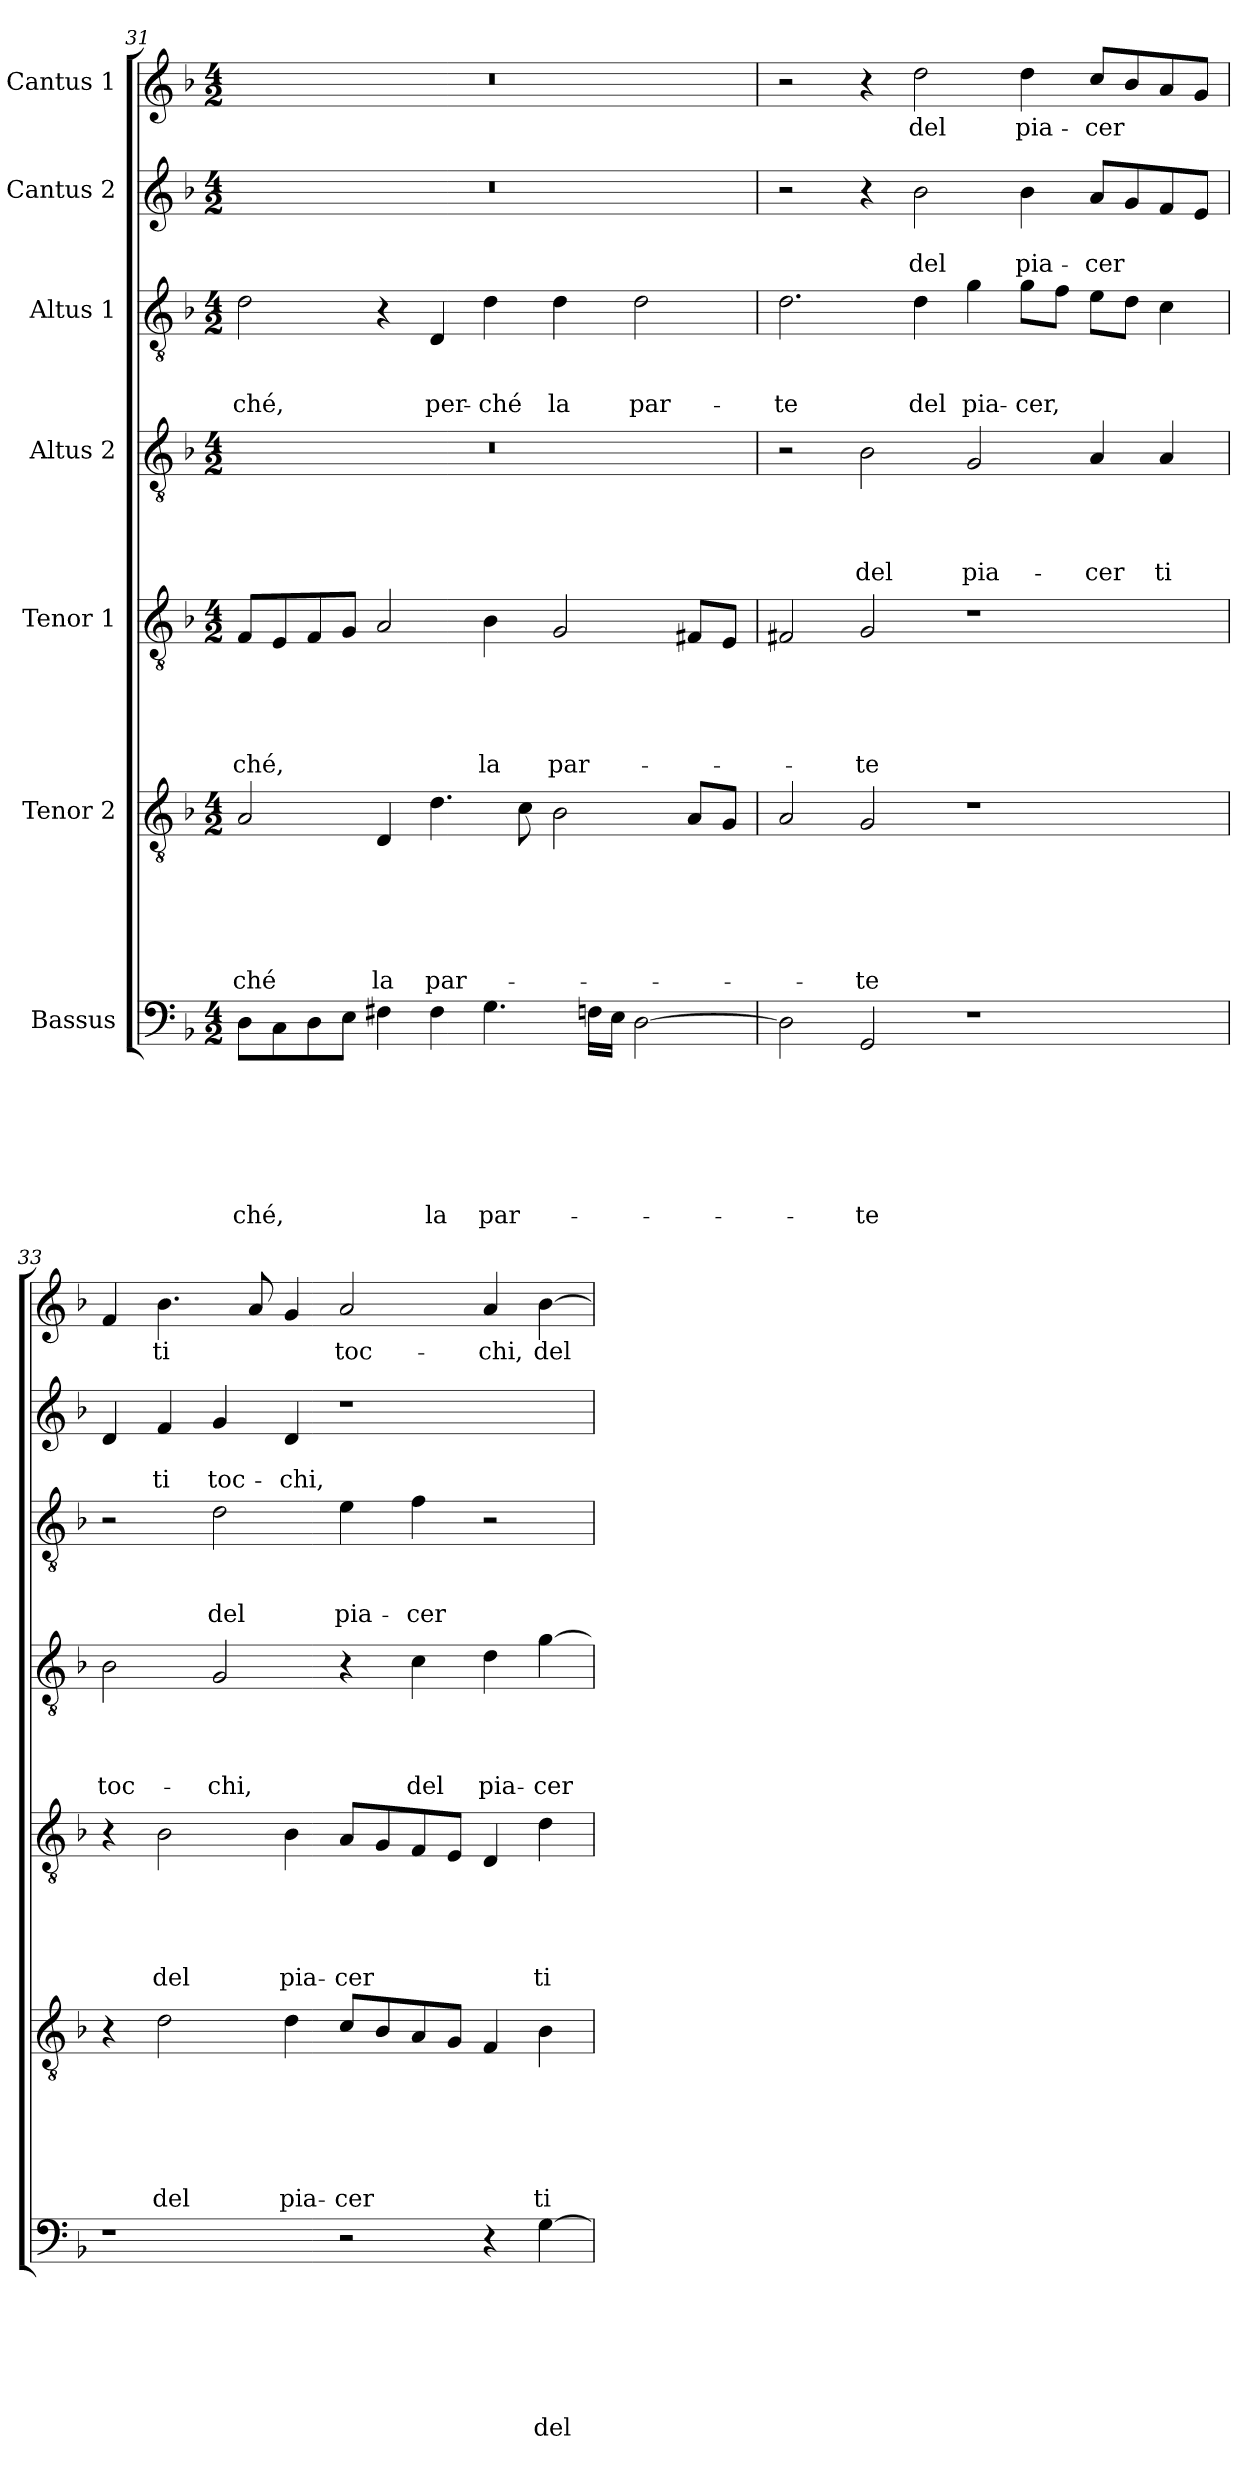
**kern	**text	**text	**text	**text	**text	**text	**text	**kern	**text	**text	**text	**text	**text	**text	**kern	**text	**text	**text	**text	**text	**kern	**text	**text	**text	**text	**kern	**text	**text	**text	**kern	**text	**text	**kern	**text
*part7	*part7	*part7	*part7	*part7	*part7	*part7	*part7	*part6	*part6	*part6	*part6	*part6	*part6	*part6	*part5	*part5	*part5	*part5	*part5	*part5	*part4	*part4	*part4	*part4	*part4	*part3	*part3	*part3	*part3	*part2	*part2	*part2	*part1	*part1
*staff7	*staff7	*staff7	*staff7	*staff7	*staff7	*staff7	*staff7	*staff6	*staff6	*staff6	*staff6	*staff6	*staff6	*staff6	*staff5	*staff5	*staff5	*staff5	*staff5	*staff5	*staff4	*staff4	*staff4	*staff4	*staff4	*staff3	*staff3	*staff3	*staff3	*staff2	*staff2	*staff2	*staff1	*staff1
*I"Bassus	*	*	*	*	*	*	*	*I"Tenor 2	*	*	*	*	*	*	*I"Tenor 1	*	*	*	*	*	*I"Altus 2	*	*	*	*	*I"Altus 1	*	*	*	*I"Cantus 2	*	*	*I"Cantus 1	*
*clefF4	*	*	*	*	*	*	*	*clefGv2	*	*	*	*	*	*	*clefGv2	*	*	*	*	*	*clefGv2	*	*	*	*	*clefGv2	*	*	*	*clefG2	*	*	*clefG2	*
*k[b-]	*	*	*	*	*	*	*	*k[b-]	*	*	*	*	*	*	*k[b-]	*	*	*	*	*	*k[b-]	*	*	*	*	*k[b-]	*	*	*	*k[b-]	*	*	*k[b-]	*
*d:	*	*	*	*	*	*	*	*d:	*	*	*	*	*	*	*d:	*	*	*	*	*	*d:	*	*	*	*	*d:	*	*	*	*d:	*	*	*d:	*
*M4/2	*	*	*	*	*	*	*	*M4/2	*	*	*	*	*	*	*M4/2	*	*	*	*	*	*M4/2	*	*	*	*	*M4/2	*	*	*	*M4/2	*	*	*M4/2	*
=31	=31	=31	=31	=31	=31	=31	=31	=31	=31	=31	=31	=31	=31	=31	=31	=31	=31	=31	=31	=31	=31	=31	=31	=31	=31	=31	=31	=31	=31	=31	=31	=31	=31	=31
!	!	!	!	!	!	!	!LO:LY:b	!	!	!	!	!	!	!LO:LY:b	!	!	!	!	!	!LO:LY:b	!	!	!	!	!	!	!	!	!LO:LY:b	!	!	!	!	!
8D\L	.	.	.	.	.	.	-ché,	2A/	.	.	.	.	.	-ché	8F/L	.	.	.	.	-ché,	0r	.	.	.	.	2d\	.	.	-ché,	0r	.	.	0r	.
8C\	.	.	.	.	.	.	.	.	.	.	.	.	.	.	8E/	.	.	.	.	.	.	.	.	.	.	.	.	.	.	.	.	.	.	.
8D\	.	.	.	.	.	.	.	.	.	.	.	.	.	.	8F/	.	.	.	.	.	.	.	.	.	.	.	.	.	.	.	.	.	.	.
8E\J	.	.	.	.	.	.	.	.	.	.	.	.	.	.	8G/J	.	.	.	.	.	.	.	.	.	.	.	.	.	.	.	.	.	.	.
!	!	!	!	!	!	!	!	!	!	!	!	!	!	!LO:LY:b	!	!	!	!	!	!	!	!	!	!	!	!	!	!	!	!	!	!	!	!
4F#X\	.	.	.	.	.	.	.	4D/	.	.	.	.	.	la	2A/	.	.	.	.	.	.	.	.	.	.	4r	.	.	.	.	.	.	.	.
!	!	!	!	!	!	!	!LO:LY:b	!	!	!	!	!	!	!LO:LY:b	!	!	!	!	!	!	!	!	!	!	!	!	!	!	!LO:LY:b	!	!	!	!	!
4F#\	.	.	.	.	.	.	la	4.d\	.	.	.	.	.	par-	.	.	.	.	.	.	.	.	.	.	.	4D/	.	.	per-	.	.	.	.	.
!	!	!	!	!	!	!	!LO:LY:b	!	!	!	!	!	!	!	!	!	!	!	!	!LO:LY:b	!	!	!	!	!	!	!	!	!LO:LY:b	!	!	!	!	!
4.G\	.	.	.	.	.	.	par-	.	.	.	.	.	.	.	4B-\	.	.	.	.	la	.	.	.	.	.	4d\	.	.	-ché	.	.	.	.	.
.	.	.	.	.	.	.	.	8c\	.	.	.	.	.	.	.	.	.	.	.	.	.	.	.	.	.	.	.	.	.	.	.	.	.	.
!	!	!	!	!	!	!	!	!	!	!	!	!	!	!	!	!	!	!	!	!LO:LY:b	!	!	!	!	!	!	!	!	!LO:LY:b	!	!	!	!	!
.	.	.	.	.	.	.	.	2B-\	.	.	.	.	.	.	2G/	.	.	.	.	par-	.	.	.	.	.	4d\	.	.	la	.	.	.	.	.
16Fn\LL	.	.	.	.	.	.	.	.	.	.	.	.	.	.	.	.	.	.	.	.	.	.	.	.	.	.	.	.	.	.	.	.	.	.
16E\JJ	.	.	.	.	.	.	.	.	.	.	.	.	.	.	.	.	.	.	.	.	.	.	.	.	.	.	.	.	.	.	.	.	.	.
!	!	!	!	!	!	!	!	!	!	!	!	!	!	!	!	!	!	!	!	!	!	!	!	!	!	!	!	!	!LO:LY:b	!	!	!	!	!
[2D\	.	.	.	.	.	.	.	.	.	.	.	.	.	.	.	.	.	.	.	.	.	.	.	.	.	2d\	.	.	par-	.	.	.	.	.
.	.	.	.	.	.	.	.	8A/L	.	.	.	.	.	.	8F#X/L	.	.	.	.	.	.	.	.	.	.	.	.	.	.	.	.	.	.	.
.	.	.	.	.	.	.	.	8G/J	.	.	.	.	.	.	8E/J	.	.	.	.	.	.	.	.	.	.	.	.	.	.	.	.	.	.	.
=32	=32	=32	=32	=32	=32	=32	=32	=32	=32	=32	=32	=32	=32	=32	=32	=32	=32	=32	=32	=32	=32	=32	=32	=32	=32	=32	=32	=32	=32	=32	=32	=32	=32	=32
!	!	!	!	!	!	!	!	!	!	!	!	!	!	!	!	!	!	!	!	!	!	!	!	!	!	!	!	!	!LO:LY:b	!	!	!	!	!
2D\]	.	.	.	.	.	.	.	2A/	.	.	.	.	.	.	2F#X/	.	.	.	.	.	2r	.	.	.	.	2.d\	.	.	-te	2r	.	.	2r	.
!	!	!	!	!	!	!	!LO:LY:b	!	!	!	!	!	!	!LO:LY:b	!	!	!	!	!	!LO:LY:b	!	!	!	!	!LO:LY:b	!	!	!	!	!	!	!	!	!
2GG/	.	.	.	.	.	.	-te	2G/	.	.	.	.	.	-te	2G/	.	.	.	.	-te	2B-\	.	.	.	del	.	.	.	.	4r	.	.	4r	.
!	!	!	!	!	!	!	!	!	!	!	!	!	!	!	!	!	!	!	!	!	!	!	!	!	!	!	!	!	!LO:LY:b	!	!	!LO:LY:b	!	!LO:LY:b
.	.	.	.	.	.	.	.	.	.	.	.	.	.	.	.	.	.	.	.	.	.	.	.	.	.	4d\	.	.	del	2b-\	.	del	2dd\	del
!	!	!	!	!	!	!	!	!	!	!	!	!	!	!	!	!	!	!	!	!	!	!	!	!	!LO:LY:b	!	!	!	!LO:LY:b	!	!	!	!	!
1r	.	.	.	.	.	.	.	1r	.	.	.	.	.	.	1r	.	.	.	.	.	2G/	.	.	.	pia-	4g\	.	.	pia-	.	.	.	.	.
!	!	!	!	!	!	!	!	!	!	!	!	!	!	!	!	!	!	!	!	!	!	!	!	!	!	!	!	!	!LO:LY:b	!	!	!LO:LY:b	!	!LO:LY:b
.	.	.	.	.	.	.	.	.	.	.	.	.	.	.	.	.	.	.	.	.	.	.	.	.	.	8g\L	.	.	-cer,	4b-\	.	pia-	4dd\	pia-
.	.	.	.	.	.	.	.	.	.	.	.	.	.	.	.	.	.	.	.	.	.	.	.	.	.	8f\J	.	.	.	.	.	.	.	.
!	!	!	!	!	!	!	!	!	!	!	!	!	!	!	!	!	!	!	!	!	!	!	!	!	!LO:LY:b	!	!	!	!	!	!	!LO:LY:b	!	!LO:LY:b
.	.	.	.	.	.	.	.	.	.	.	.	.	.	.	.	.	.	.	.	.	4A/	.	.	.	-cer	8e\L	.	.	.	8a/L	.	-cer	8cc/L	-cer
.	.	.	.	.	.	.	.	.	.	.	.	.	.	.	.	.	.	.	.	.	.	.	.	.	.	8d\J	.	.	.	8g/	.	.	8b-/	.
!	!	!	!	!	!	!	!	!	!	!	!	!	!	!	!	!	!	!	!	!	!	!	!	!	!LO:LY:b	!	!	!	!	!	!	!	!	!
.	.	.	.	.	.	.	.	.	.	.	.	.	.	.	.	.	.	.	.	.	4A/	.	.	.	ti	4c\	.	.	.	8f/	.	.	8a/	.
.	.	.	.	.	.	.	.	.	.	.	.	.	.	.	.	.	.	.	.	.	.	.	.	.	.	.	.	.	.	8e/J	.	.	8g/J	.
=33	=33	=33	=33	=33	=33	=33	=33	=33	=33	=33	=33	=33	=33	=33	=33	=33	=33	=33	=33	=33	=33	=33	=33	=33	=33	=33	=33	=33	=33	=33	=33	=33	=33	=33
!	!	!	!	!	!	!	!	!	!	!	!	!	!	!	!	!	!	!	!	!	!	!	!	!	!LO:LY:b	!	!	!	!	!	!	!	!	!
1r	.	.	.	.	.	.	.	4r	.	.	.	.	.	.	4r	.	.	.	.	.	2B-\	.	.	.	toc-	2r	.	.	.	4d/	.	.	4f/	.
!	!	!	!	!	!	!	!	!	!	!	!	!	!	!LO:LY:b	!	!	!	!	!	!LO:LY:b	!	!	!	!	!	!	!	!	!	!	!	!LO:LY:b	!	!LO:LY:b
.	.	.	.	.	.	.	.	2d\	.	.	.	.	.	del	2B-\	.	.	.	.	del	.	.	.	.	.	.	.	.	.	4f/	.	ti	4.b-\	ti
!	!	!	!	!	!	!	!	!	!	!	!	!	!	!	!	!	!	!	!	!	!	!	!	!	!LO:LY:b	!	!	!	!LO:LY:b	!	!	!LO:LY:b	!	!
.	.	.	.	.	.	.	.	.	.	.	.	.	.	.	.	.	.	.	.	.	2G/	.	.	.	-chi,	2d\	.	.	del	4g/	.	toc-	.	.
.	.	.	.	.	.	.	.	.	.	.	.	.	.	.	.	.	.	.	.	.	.	.	.	.	.	.	.	.	.	.	.	.	8a/	.
!	!	!	!	!	!	!	!	!	!	!	!	!	!	!LO:LY:b	!	!	!	!	!	!LO:LY:b	!	!	!	!	!	!	!	!	!	!	!	!LO:LY:b	!	!
.	.	.	.	.	.	.	.	4d\	.	.	.	.	.	pia-	4B-\	.	.	.	.	pia-	.	.	.	.	.	.	.	.	.	4d/	.	-chi,	4g/	.
!	!	!	!	!	!	!	!	!	!	!	!	!	!	!LO:LY:b	!	!	!	!	!	!LO:LY:b	!	!	!	!	!	!	!	!	!LO:LY:b	!	!	!	!	!LO:LY:b
2r	.	.	.	.	.	.	.	8c/L	.	.	.	.	.	-cer	8A/L	.	.	.	.	-cer	4r	.	.	.	.	4e\	.	.	pia-	1r	.	.	2a/	toc-
.	.	.	.	.	.	.	.	8B-/	.	.	.	.	.	.	8G/	.	.	.	.	.	.	.	.	.	.	.	.	.	.	.	.	.	.	.
!	!	!	!	!	!	!	!	!	!	!	!	!	!	!	!	!	!	!	!	!	!	!	!	!	!LO:LY:b	!	!	!	!LO:LY:b	!	!	!	!	!
.	.	.	.	.	.	.	.	8A/	.	.	.	.	.	.	8F/	.	.	.	.	.	4c\	.	.	.	del	4f\	.	.	-cer	.	.	.	.	.
.	.	.	.	.	.	.	.	8G/J	.	.	.	.	.	.	8E/J	.	.	.	.	.	.	.	.	.	.	.	.	.	.	.	.	.	.	.
!	!	!	!	!	!	!	!	!	!	!	!	!	!	!	!	!	!	!	!	!	!	!	!	!	!LO:LY:b	!	!	!	!	!	!	!	!	!LO:LY:b
4r	.	.	.	.	.	.	.	4F/	.	.	.	.	.	.	4D/	.	.	.	.	.	4d\	.	.	.	pia-	2r	.	.	.	.	.	.	4a/	-chi,
!	!	!	!	!	!	!	!LO:LY:b	!	!	!	!	!	!	!LO:LY:b	!	!	!	!	!	!LO:LY:b	!	!	!	!	!LO:LY:b	!	!	!	!	!	!	!	!	!LO:LY:b
[4G\	.	.	.	.	.	.	del	4B-\	.	.	.	.	.	ti	4d\	.	.	.	.	ti	[4g\	.	.	.	-cer	.	.	.	.	.	.	.	[4b-\	del
=	=	=	=	=	=	=	=	=	=	=	=	=	=	=	=	=	=	=	=	=	=	=	=	=	=	=	=	=	=	=	=	=	=	=
*-	*-	*-	*-	*-	*-	*-	*-	*-	*-	*-	*-	*-	*-	*-	*-	*-	*-	*-	*-	*-	*-	*-	*-	*-	*-	*-	*-	*-	*-	*-	*-	*-	*-	*-
